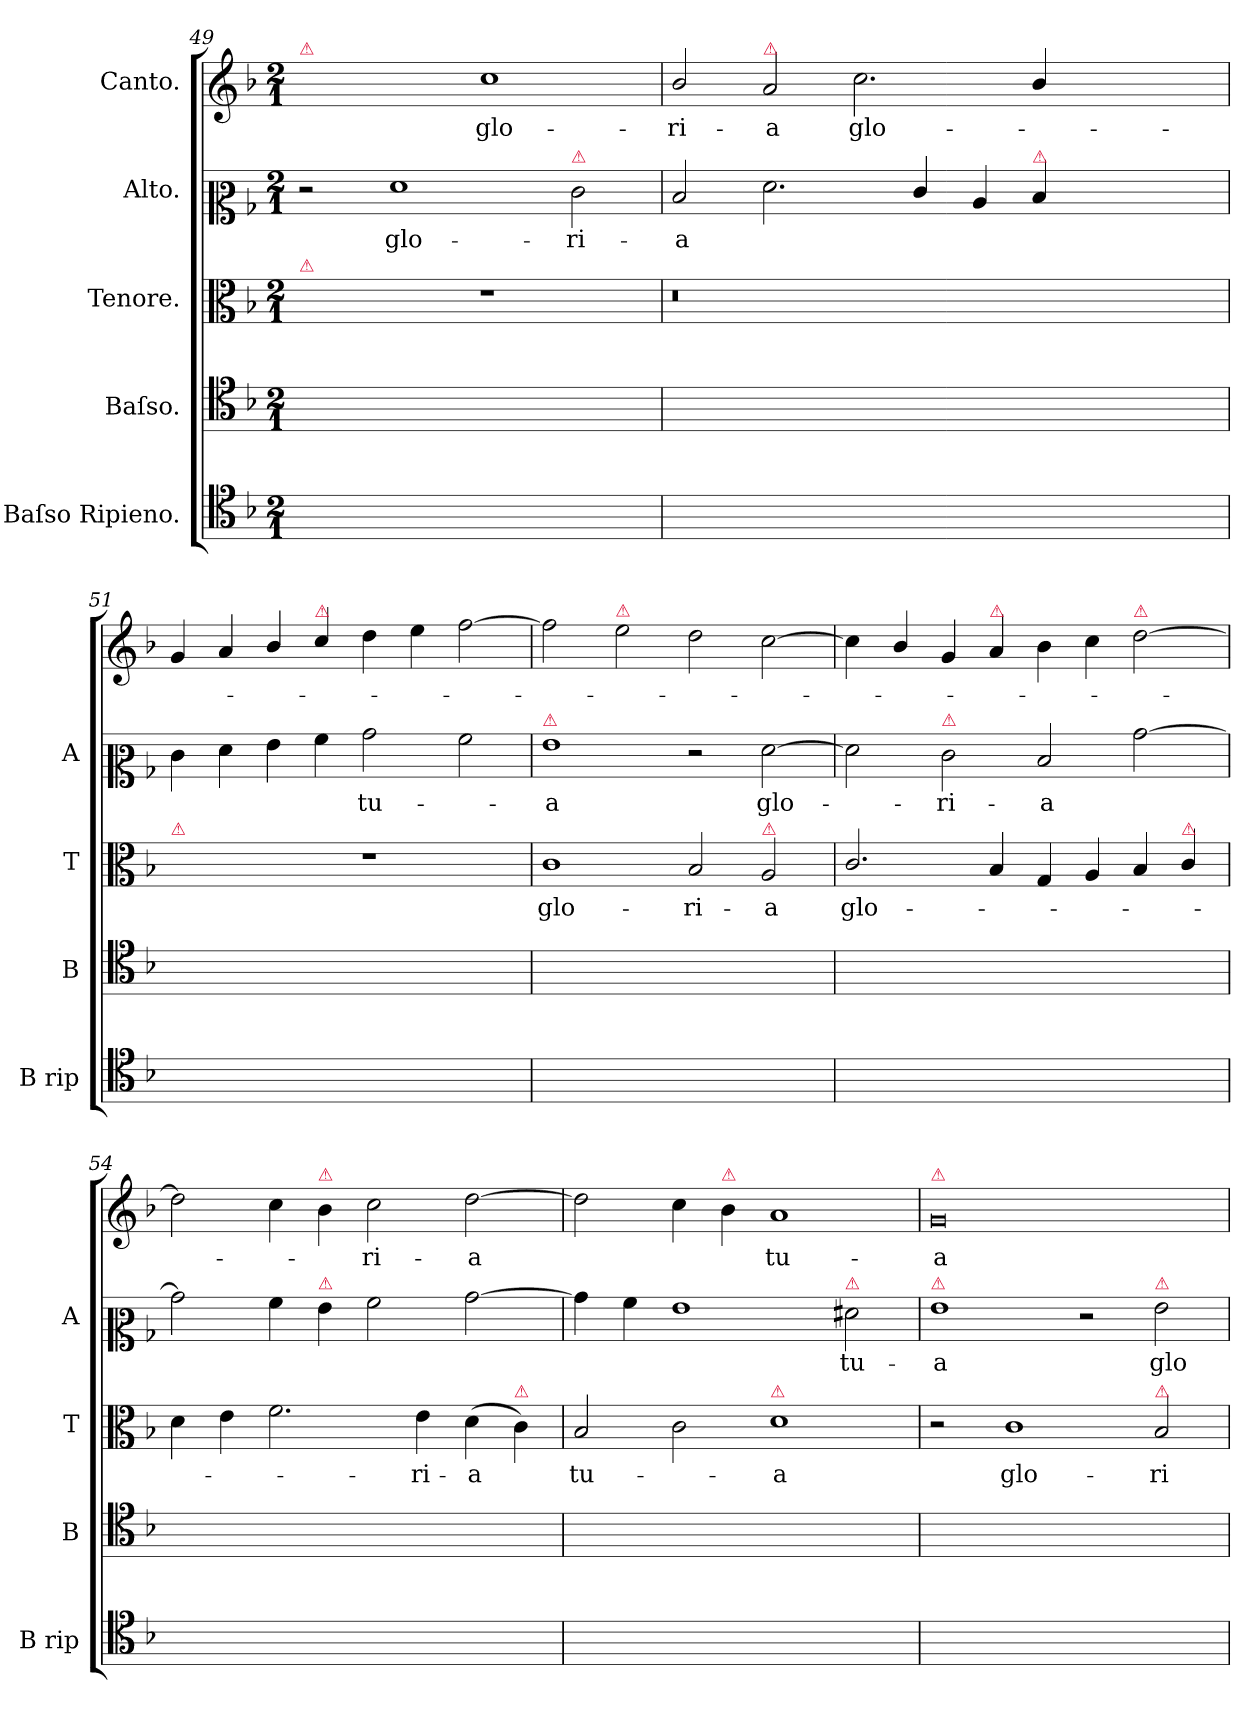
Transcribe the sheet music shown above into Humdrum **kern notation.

**kern	**kern	**kern	**text	**kern	**text	**kern	**text
*part5	*part4	*part3	*part3	*part2	*part2	*part1	*part1
*staff5	*staff4	*staff3	*staff3	*staff2	*staff2	*staff1	*staff1
*I"Baſso Ripieno.	*I"Baſso.	*I"Tenore.	*	*I"Alto.	*	*I"Canto.	*
*I'B rip	*I'B	*I'T	*	*I'A	*	*	*
*clefC4	*clefC4	*clefC3	*	*clefC2	*	*clefG2	*
*k[b-]	*k[b-]	*k[b-]	*	*k[b-]	*	*k[b-]	*
*M2/1	*M2/1	*M2/1	*	*M2/1	*	*M2/1	*
=49	=49	=49	=49	=49	=49	=49	=49
!	!	!	!	!	!	!LO:TX:a:color=crimson:t=⚠	!
!	!	!LO:TX:a:color=crimson:t=⚠	!	!	!	!	!
0ryy	0ryy	1ryy	.	2r	.	1ryy	.
.	.	.	.	1f	glo-	.	.
.	.	1r	.	.	.	1cc	glo-
!	!	!	!	!LO:TX:a:color=crimson:t=⚠	!	!	!
.	.	.	.	2e\	-ri-	.	.
=50	=50	=50	=50	=50	=50	=50	=50
0ryy	0ryy	0.r	.	2d/	-a	2b-/	-ri-
!	!	!	!	!	!	!LO:TX:a:color=crimson:t=⚠	!
.	.	.	.	2.f\	.	2a/	-a
.	.	.	.	.	.	2.cc\	glo-
.	.	.	.	4e/	.	.	.
.	.	.	.	4c/	.	.	.
!	!	!	!	!LO:TX:a:color=crimson:t=⚠	!	!	!
.	.	.	.	4d/	.	4b-/	.
1ryy	1ryy	.	.	1ryy	.	1ryy	.
=51	=51	=51	=51	=51	=51	=51	=51
!	!	!LO:TX:a:color=crimson:t=⚠	!	!	!	!	!
0ryy	0ryy	1ryy	.	4e\	.	4g/	.
.	.	.	.	4f\	.	4a/	.
.	.	.	.	4g\	.	4b-/	.
!	!	!	!	!	!	!LO:TX:a:color=crimson:t=⚠	!
.	.	.	.	4a\	.	4cc/	.
.	.	1r	.	2b-\	tu-	4dd\	.
.	.	.	.	.	.	4ee\	.
.	.	.	.	2a\	.	[2ff\	.
=52	=52	=52	=52	=52	=52	=52	=52
!	!	!	!	!LO:TX:a:color=crimson:t=⚠	!	!	!
0ryy	0ryy	1c	glo-	1g	-a	2ff\]	.
!	!	!	!	!	!	!LO:TX:a:color=crimson:t=⚠	!
.	.	.	.	.	.	2ee\	.
.	.	2B-/	-ri-	2r	.	2dd\	.
!	!	!LO:TX:a:color=crimson:t=⚠	!	!	!	!	!
.	.	2A/	-a	[2f\	glo-	[2cc\	.
=53	=53	=53	=53	=53	=53	=53	=53
0ryy	0ryy	2.c/	glo-	2f\]	.	4cc\]	.
.	.	.	.	.	.	4b-/	.
!	!	!	!	!LO:TX:a:color=crimson:t=⚠	!	!	!
.	.	.	.	2e\	-ri-	4g/	.
!	!	!	!	!	!	!LO:TX:a:color=crimson:t=⚠	!
.	.	4B-/	.	.	.	4a/	.
.	.	4G/	.	2d/	-a	4b-\	.
.	.	4A/	.	.	.	4cc\	.
!	!	!	!	!	!	!LO:TX:a:color=crimson:t=⚠	!
.	.	4B-/	.	[2b-\	.	[2dd\	.
!	!	!LO:TX:a:color=crimson:t=⚠	!	!	!	!	!
.	.	4c/	.	.	.	.	.
=54	=54	=54	=54	=54	=54	=54	=54
0ryy	0ryy	4d\	.	2b-\]	.	2dd\]	.
.	.	4e\	.	.	.	.	.
.	.	2.f\	.	4a\	.	4cc\	.
!	!	!	!	!	!	!LO:TX:a:color=crimson:t=⚠	!
!	!	!	!	!LO:TX:a:color=crimson:t=⚠	!	!	!
.	.	.	.	4g\	.	4b-\	.
.	.	.	.	2a\	.	2cc\	-ri-
.	.	4e\	-ri-	.	.	.	.
.	.	(4d\	-a	[2b-\	.	[2dd\	-a
!	!	!LO:TX:a:color=crimson:t=⚠	!	!	!	!	!
.	.	4c\)	.	.	.	.	.
=55	=55	=55	=55	=55	=55	=55	=55
0ryy	0ryy	2B-/	tu-	4b-\]	.	2dd\]	.
.	.	.	.	4a\	.	.	.
.	.	2c\	.	1g	.	4cc\	.
!	!	!	!	!	!	!LO:TX:a:color=crimson:t=⚠	!
.	.	.	.	.	.	4b-\	.
!	!	!LO:TX:a:color=crimson:t=⚠	!	!	!	!	!
.	.	1d	-a	.	.	1a	tu-
!	!	!	!	!LO:TX:a:color=crimson:t=⚠	!	!	!
.	.	.	.	2f#X\	tu-	.	.
=56	=56	=56	=56	=56	=56	=56	=56
!	!	!	!	!	!	!LO:TX:a:color=crimson:t=⚠	!
!	!	!	!	!LO:TX:a:color=crimson:t=⚠	!	!	!
0ryy	0ryy	2r	.	1g	-a	0g	-a
.	.	1c	glo-	.	.	.	.
.	.	.	.	2r	.	.	.
!	!	!	!	!LO:TX:a:color=crimson:t=⚠	!	!	!
!	!	!LO:TX:a:color=crimson:t=⚠	!	!	!	!	!
.	.	2B-/	-ri-	2g\	glo-	.	.
=	=	=	=	=	=	=	=
*-	*-	*-	*-	*-	*-	*-	*-
